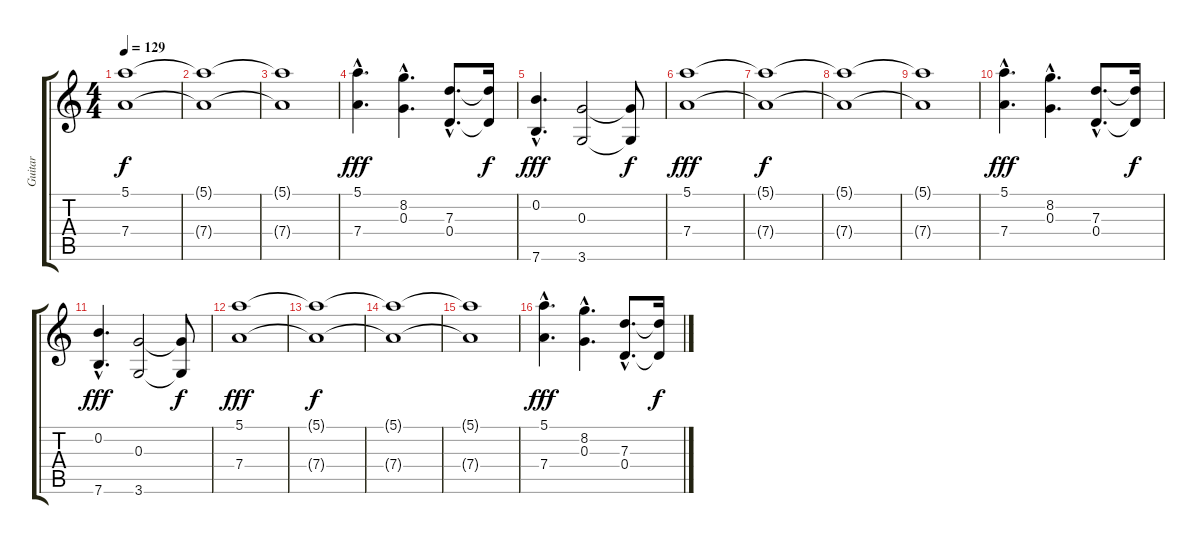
\track ("Guitar" "Guitar") {instrument distortionguitar}
\staff {score tabs}
\tuning (E4 B3 G3 D3 A2 E2) {hide}
\ts (4 4)
\tempo 129
\clef g2
\ks c
(5.1{t} 7.4{t}).1{dy f} |
(5.1{t} 7.4{t}).1 |
(5.1{t} 7.4{t}).1 |
(5.1{hac} 7.4{hac}).4{d dy fff} (8.2{hac} 0.3{hac}).4{d} (7.3{hac} 0.4{hac}).8{d} (7.3{t} 0.4{t}).16{dy f} |
(0.2{hac} 7.6{hac}).4{d dy fff} (0.3 3.6).2 (0.3{t} 3.6{t}).8{dy f} |
(5.1 7.4).1{dy fff} |
(5.1{t} 7.4{t}).1{dy f} |
(5.1{t} 7.4{t}).1 |
(5.1{t} 7.4{t}).1 |
(5.1{hac} 7.4{hac}).4{d dy fff} (8.2{hac} 0.3{hac}).4{d} (7.3{hac} 0.4{hac}).8{d} (7.3{t} 0.4{t}).16{dy f} |
(0.2{hac} 7.6{hac}).4{d dy fff} (0.3 3.6).2 (0.3{t} 3.6{t}).8{dy f} |
(5.1 7.4).1{dy fff volume 4} |
(5.1{t} 7.4{t}).1{dy f} |
(5.1{t} 7.4{t}).1 |
(5.1{t} 7.4{t}).1 |
(5.1{hac} 7.4{hac}).4{d dy fff} (8.2{hac} 0.3{hac}).4{d} (7.3{hac} 0.4{hac}).8{d} (7.3{t} 0.4{t}).16{dy f}
